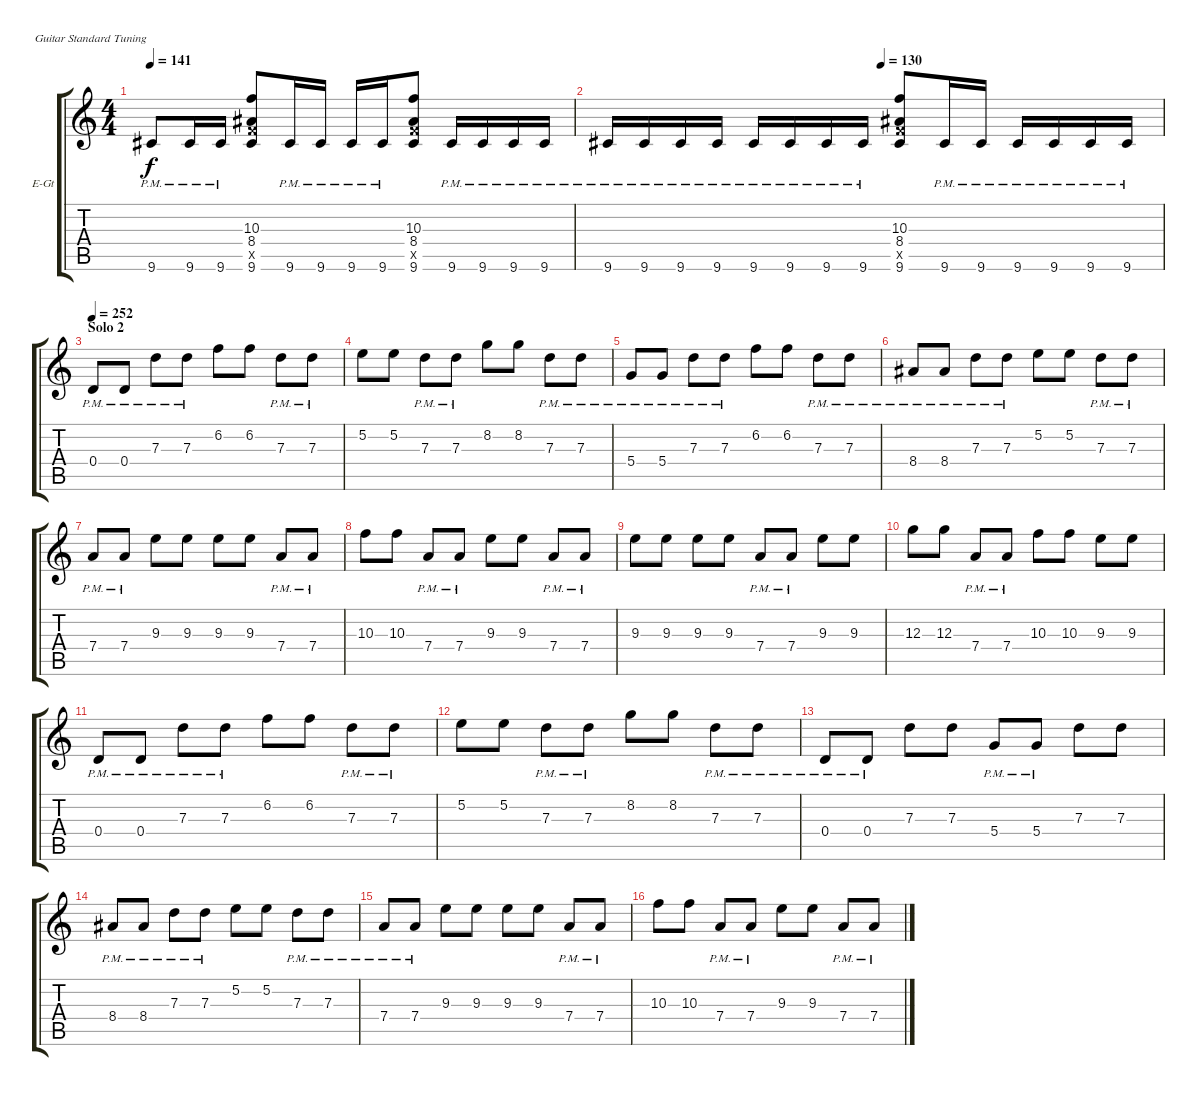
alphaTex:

\bracketExtendMode groupsimilarinstruments
\firstSystemTrackNameOrientation horizontal
\otherSystemsTrackNameOrientation horizontal
\track ("Jason Gobel" "E-Gt") {instrument distortionguitar}
\staff {score tabs}
\tuning (E4 B3 G3 D3 A2 E2)
\ts (4 4)
\tempo 141
\clef g2
\ks c
9.6{pm}.8{dy f} 9.6{pm}.16 9.6{pm}.16 (10.3 8.4 8.5{x} 9.6).8 9.6{pm}.16 9.6{pm}.16 9.6{pm}.16 9.6{pm}.16 (10.3 8.4 8.5{x} 9.6).8 9.6{pm}.16 9.6{pm}.16 9.6{pm}.16 9.6{pm}.16 |
\tempo (130 0.493827)
9.6{pm}.16 9.6{pm}.16 9.6{pm}.16 9.6{pm}.16 9.6{pm}.16 9.6{pm}.16 9.6{pm}.16 9.6{pm}.16 (10.3 8.4 8.5{x} 9.6).8 9.6{pm}.16 9.6{pm}.16 9.6{pm}.16 9.6{pm}.16 9.6{pm}.16 9.6{pm}.16 |
\section ("" "Solo 2")
\tempo 252
0.4{pm}.8 0.4{pm}.8 7.3{pm}.8 7.3{pm}.8 6.2.8 6.2.8 7.3{pm}.8 7.3{pm}.8 |
5.2.8 5.2.8 7.3{pm}.8 7.3{pm}.8 8.2.8 8.2.8 7.3{pm}.8 7.3{pm}.8 |
5.4{pm}.8 5.4{pm}.8 7.3{pm}.8 7.3{pm}.8 6.2.8 6.2.8 7.3{pm}.8 7.3{pm}.8 |
8.4{pm}.8 8.4{pm}.8 7.3{pm}.8 7.3{pm}.8 5.2.8 5.2.8 7.3{pm}.8 7.3{pm}.8 |
7.4{pm}.8 7.4{pm}.8 9.3.8 9.3.8 9.3.8 9.3.8 7.4{pm}.8 7.4{pm}.8 |
10.3.8 10.3.8 7.4{pm}.8 7.4{pm}.8 9.3.8 9.3.8 7.4{pm}.8 7.4{pm}.8 |
9.3.8 9.3.8 9.3.8 9.3.8 7.4{pm}.8 7.4{pm}.8 9.3.8 9.3.8 |
12.3.8 12.3.8 7.4{pm}.8 7.4{pm}.8 10.3.8 10.3.8 9.3.8 9.3.8 |
0.4{pm}.8 0.4{pm}.8 7.3{pm}.8 7.3{pm}.8 6.2.8 6.2.8 7.3{pm}.8 7.3{pm}.8 |
5.2.8 5.2.8 7.3{pm}.8 7.3{pm}.8 8.2.8 8.2.8 7.3{pm}.8 7.3{pm}.8 |
0.4{pm}.8 0.4{pm}.8 7.3.8 7.3.8 5.4{pm}.8 5.4{pm}.8 7.3.8 7.3.8 |
8.4{pm}.8 8.4{pm}.8 7.3{pm}.8 7.3{pm}.8 5.2.8 5.2.8 7.3{pm}.8 7.3{pm}.8 |
7.4{pm}.8 7.4{pm}.8 9.3.8 9.3.8 9.3.8 9.3.8 7.4{pm}.8 7.4{pm}.8 |
10.3.8 10.3.8 7.4{pm}.8 7.4{pm}.8 9.3.8 9.3.8 7.4{pm}.8 7.4{pm}.8
